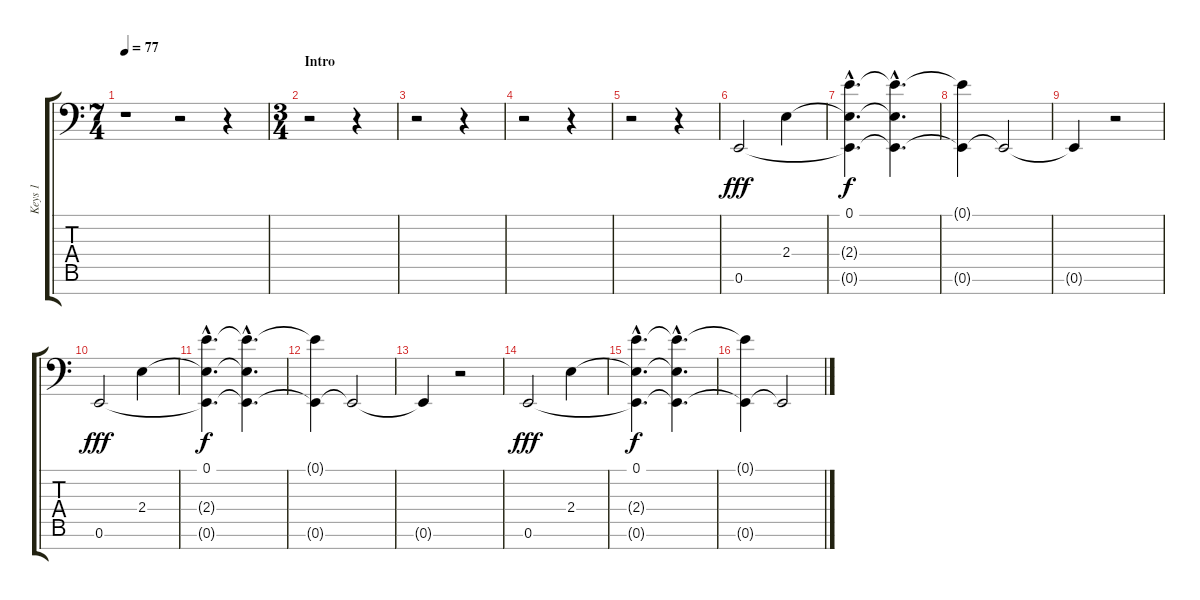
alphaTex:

\track ("Keys 1" "Keys 1") {instrument fx6goblins}
\staff {score tabs}
\tuning (E4 B3 G3 D3 A2 E2 A1) {hide}
\ts (7 4)
\tempo 77
\clef f4
\ks c
r.1{dy fff instrument fx6goblins} r.2 r.4 |
\ts (3 4)
\section ("" "Intro")
r.2 r.4 |
r.2 r.4 |
r.2 r.4 |
r.2 r.4 |
0.6.2 2.4.4 |
(0.1{hac} 2.4{hac t} 0.6{hac t}).4{d dy f} (0.1{hac t} 2.4{hac t} 0.6{hac t}).4{d} |
(0.1{t} 0.6{t}).4 0.6{t}.2 |
0.6{t}.4 r.2 |
0.6.2{dy fff} 2.4.4 |
(0.1{hac} 2.4{hac t} 0.6{hac t}).4{d dy f} (0.1{hac t} 2.4{hac t} 0.6{hac t}).4{d} |
(0.1{t} 0.6{t}).4 0.6{t}.2 |
0.6{t}.4 r.2 |
0.6.2{dy fff} 2.4.4 |
(0.1{hac} 2.4{hac t} 0.6{hac t}).4{d dy f} (0.1{hac t} 2.4{hac t} 0.6{hac t}).4{d} |
(0.1{t} 0.6{t}).4 0.6{t}.2
